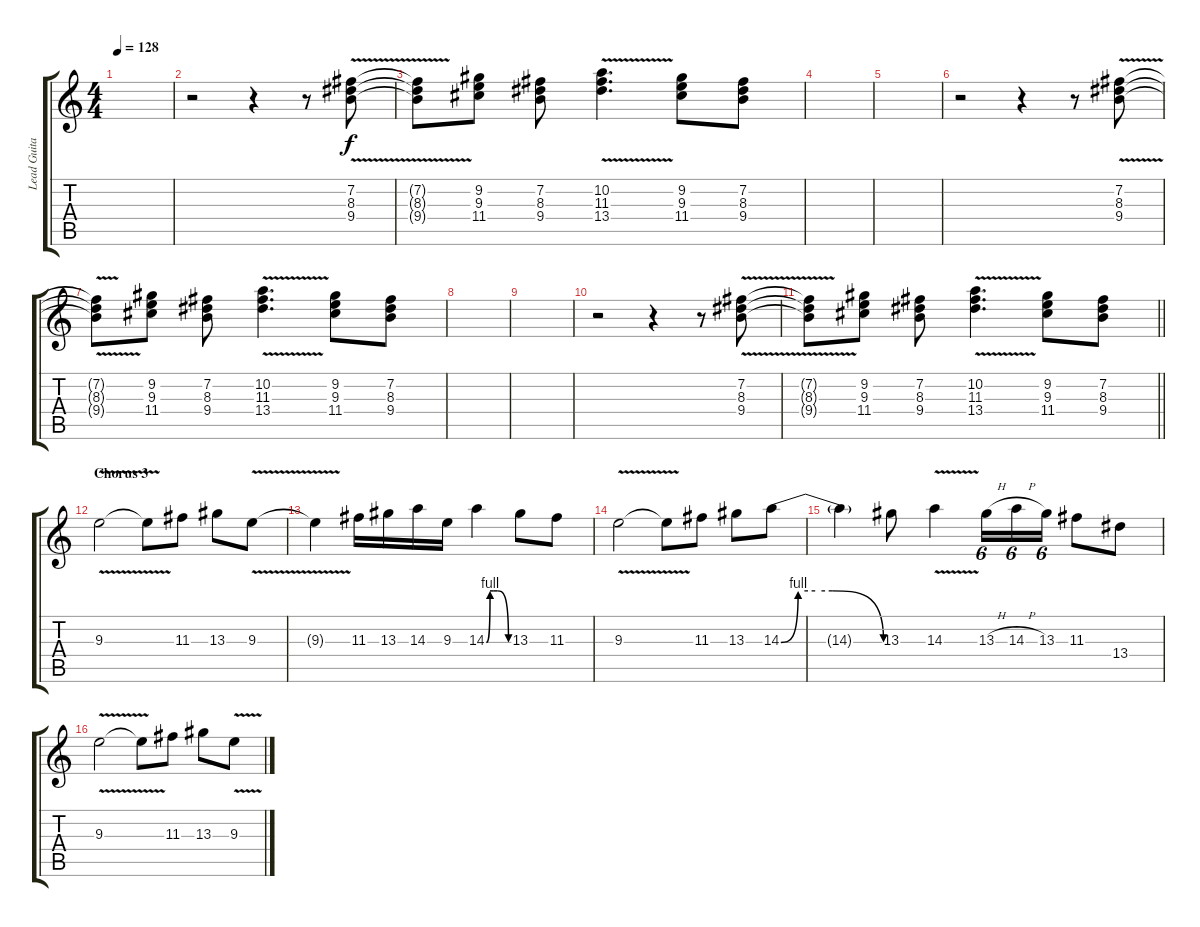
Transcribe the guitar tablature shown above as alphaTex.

\track ("Lead Guitar2" "Lead Guita") {instrument overdrivenguitar}
\staff {score tabs}
\tuning (E4 B3 G3 D3 A2 E2) {hide}
\ts (4 4)
\tempo 128
\clef g2
\ks c
|
r.2 r.4 r.8 (7.2{v} 8.3 9.4).8 |
(7.2{t} 8.3{t} 9.4{t}).8 (9.2 9.3 11.4).8 (7.2 8.3 9.4).8 (10.2{v} 11.3 13.4).4{d} (9.2 9.3 11.4).8 (7.2 8.3 9.4).8 |
|
|
r.2 r.4 r.8 (7.2{v} 8.3 9.4).8 |
(7.2{t} 8.3{t} 9.4{t}).8 (9.2 9.3 11.4).8 (7.2 8.3 9.4).8 (10.2{v} 11.3 13.4).4{d} (9.2 9.3 11.4).8 (7.2 8.3 9.4).8 |
|
|
r.2 r.4 r.8 (7.2{v} 8.3 9.4).8 |
\barLineRight lightlight
(7.2{t} 8.3{t} 9.4{t}).8 (9.2 9.3 11.4).8 (7.2 8.3 9.4).8 (10.2{v} 11.3 13.4).4{d} (9.2 9.3 11.4).8 (7.2 8.3 9.4).8 |
\section ("" "Chorus 3")
9.3{v}.2{instrument overdrivenguitar} 9.3{t}.8 11.3.8 13.3.8 9.3{v}.8 |
9.3{t}.4 11.3.16 13.3.16 14.3.16 9.3.16 14.3{be (custom 0 0 10 4 20 4 30 4 60 0)}.4 13.3.8 11.3.8 |
9.3{v}.2 9.3{t}.8 11.3.8 13.3.8 14.3{be (custom 0 0 10 4 20 4 30 4 60 0)}.8 |
14.3{t}.4 13.3.8 14.3{v}.4 13.3{h}.16{tu (6 4)} 14.3{h}.16{tu (6 4)} 13.3.16{tu (6 4)} 11.3.8 13.4.8 |
9.3{v}.2 9.3{t}.8 11.3.8 13.3.8 9.3{v}.8
